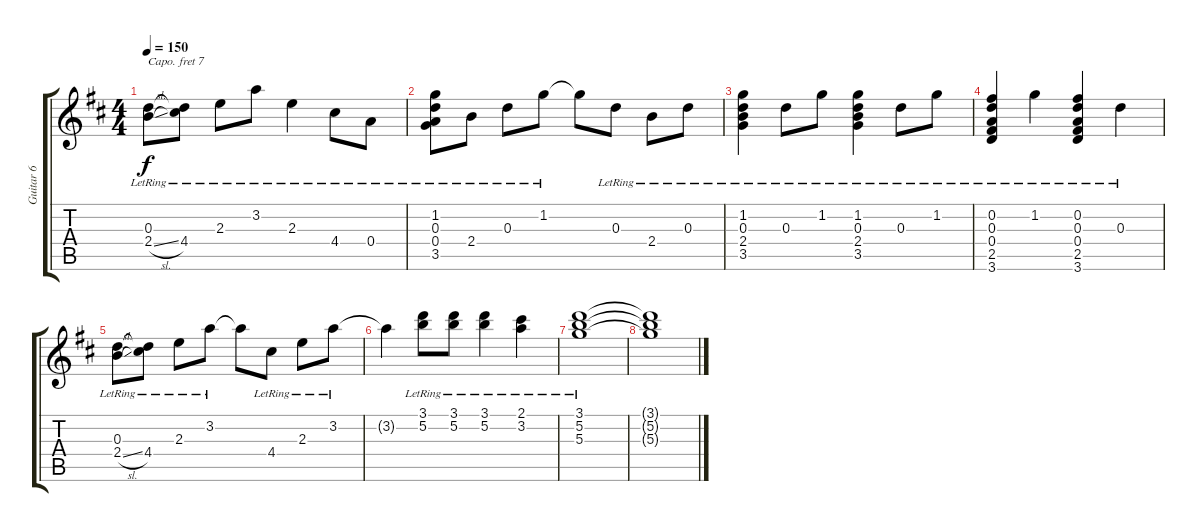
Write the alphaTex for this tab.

\track ("Guitar 6" "Guitar 6") {instrument acousticguitarsteel}
\staff {score tabs}
\capo 7
\tuning (E4 B3 G3 D3 A2 E2) {hide}
\ts (4 4)
\tempo 150
\clef g2
\ks d
(0.3{lr} 2.4{sl lr}).8{dy f} (0.3{t} 4.4{lr}).8 2.3{lr}.8 3.2{lr}.8 2.3{lr}.4 4.4{lr}.8 0.4{lr}.8 |
(1.2{lr} 0.3{lr} 0.4{lr} 3.5{lr}).8 2.4{lr}.8 0.3{lr}.8 1.2{lr}.8 1.2{t}.8 0.3{lr}.8 2.4{lr}.8 0.3{lr}.8 |
(1.2{lr} 0.3{lr} 2.4{lr} 3.5{lr}).4 0.3{lr}.8 1.2{lr}.8 (1.2{lr} 0.3{lr} 2.4{lr} 3.5{lr}).4 0.3{lr}.8 1.2{lr}.8 |
(0.2{lr} 0.3{lr} 0.4{lr} 2.5{lr} 3.6{lr}).4 1.2{lr}.4 (0.2{lr} 0.3{lr} 0.4{lr} 2.5{lr} 3.6{lr}).4 0.3{lr}.4 |
(0.3{lr} 2.4{sl lr}).8 (0.3{t} 4.4{lr}).8 2.3{lr}.8 3.2{lr}.8 3.2{t}.8 4.4{lr}.8 2.3{lr}.8 3.2{lr}.8 |
3.2{t}.4 (3.1{lr} 5.2{lr}).8 (3.1{lr} 5.2{lr}).8 (3.1{lr} 5.2{lr}).4 (2.1{lr} 3.2{lr}).4 |
(3.1{lr} 5.2{lr} 5.3{lr}).1 |
(3.1{t} 5.2{t} 5.3{t}).1
